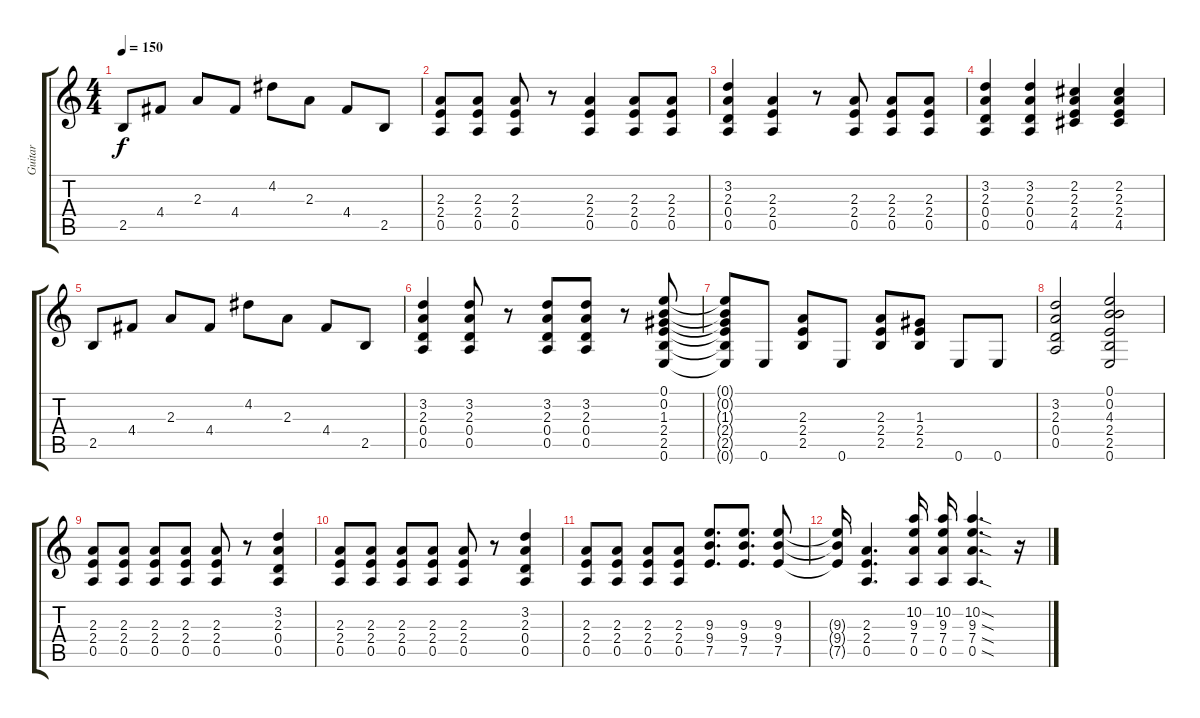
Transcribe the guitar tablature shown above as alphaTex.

\track ("Guitar" "Guitar") {instrument distortionguitar}
\staff {score tabs}
\tuning (E4 B3 G3 D3 A2 E2) {hide}
\ts (4 4)
\tempo 150
\clef g2
\ks c
2.5.8{dy f} 4.4.8 2.3.8 4.4.8 4.2.8 2.3.8 4.4.8 2.5.8 |
(2.3 2.4 0.5).8 (2.3 2.4 0.5).8 (2.3 2.4 0.5).8 r.8 (2.3 2.4 0.5).4 (2.3 2.4 0.5).8 (2.3 2.4 0.5).8 |
(3.2 2.3 0.4 0.5).4 (2.3 2.4 0.5).4 r.8 (2.3 2.4 0.5).8 (2.3 2.4 0.5).8 (2.3 2.4 0.5).8 |
(3.2 2.3 0.4 0.5).4 (3.2 2.3 0.4 0.5).4 (2.2 2.3 2.4 4.5).4 (2.2 2.3 2.4 4.5).4 |
2.5.8 4.4.8 2.3.8 4.4.8 4.2.8 2.3.8 4.4.8 2.5.8 |
(3.2 2.3 0.4 0.5).4 (3.2 2.3 0.4 0.5).8 r.8 (3.2 2.3 0.4 0.5).8 (3.2 2.3 0.4 0.5).8 r.8 (0.1 0.2 1.3 2.4 2.5 0.6).8 |
(0.1{t} 0.2{t} 1.3{t} 2.4{t} 2.5{t} 0.6{t}).8 0.6.8 (2.3 2.4 2.5).8 0.6.8 (2.3 2.4 2.5).8 (1.3 2.4 2.5).8 0.6.8 0.6.8 |
(3.2 2.3 0.4 0.5).2 (0.1 0.2 4.3 2.4 2.5 0.6).2 |
(2.3 2.4 0.5).8 (2.3 2.4 0.5).8 (2.3 2.4 0.5).8 (2.3 2.4 0.5).8 (2.3 2.4 0.5).8 r.8 (3.2 2.3 0.4 0.5).4 |
(2.3 2.4 0.5).8 (2.3 2.4 0.5).8 (2.3 2.4 0.5).8 (2.3 2.4 0.5).8 (2.3 2.4 0.5).8 r.8 (3.2 2.3 0.4 0.5).4 |
(2.3 2.4 0.5).8 (2.3 2.4 0.5).8 (2.3 2.4 0.5).8 (2.3 2.4 0.5).8 (9.3 9.4 7.5).8{d} (9.3 9.4 7.5).8{d} (9.3 9.4 7.5).8 |
(9.3{t} 9.4{t} 7.5{t}).16 (2.3 2.4 0.5).4{d} (10.2 9.3 7.4 0.5).16 (10.2 9.3 7.4 0.5).16 (10.2{sod} 9.3{sod} 7.4{sod} 0.5{sod}).4{d} r.16
